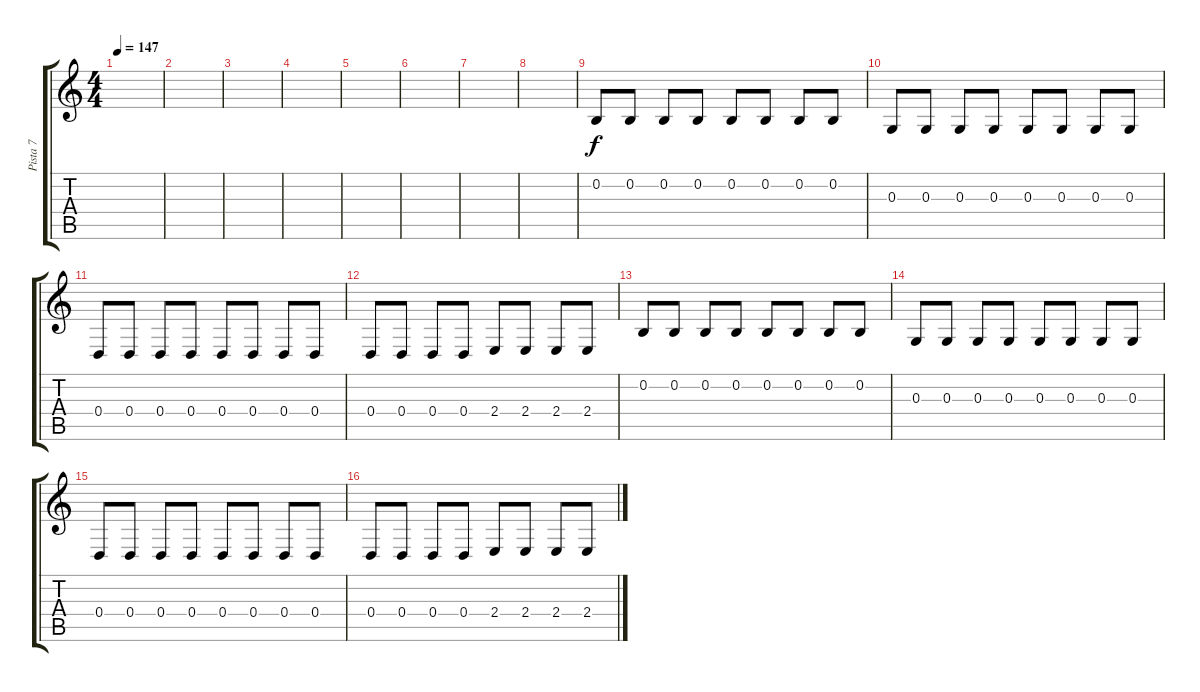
\track ("Pista 7" "Pista 7") {instrument acousticgrandpiano}
\staff {score tabs}
\tuning (E4 B3 G3 D3 A2 E2) {hide}
\ts (4 4)
\tempo 147
\clef g2
\ks c
|
|
|
|
|
|
|
|
0.2.8{volume 7} 0.2.8 0.2.8 0.2.8 0.2.8 0.2.8 0.2.8 0.2.8 |
0.3.8 0.3.8 0.3.8 0.3.8 0.3.8 0.3.8 0.3.8 0.3.8 |
0.4.8 0.4.8 0.4.8 0.4.8 0.4.8 0.4.8 0.4.8 0.4.8 |
0.4.8 0.4.8 0.4.8 0.4.8 2.4.8 2.4.8 2.4.8 2.4.8 |
0.2.8{volume 7} 0.2.8 0.2.8 0.2.8 0.2.8 0.2.8 0.2.8 0.2.8 |
0.3.8 0.3.8 0.3.8 0.3.8 0.3.8 0.3.8 0.3.8 0.3.8 |
0.4.8 0.4.8 0.4.8 0.4.8 0.4.8 0.4.8 0.4.8 0.4.8 |
0.4.8 0.4.8 0.4.8 0.4.8 2.4.8 2.4.8 2.4.8 2.4.8
